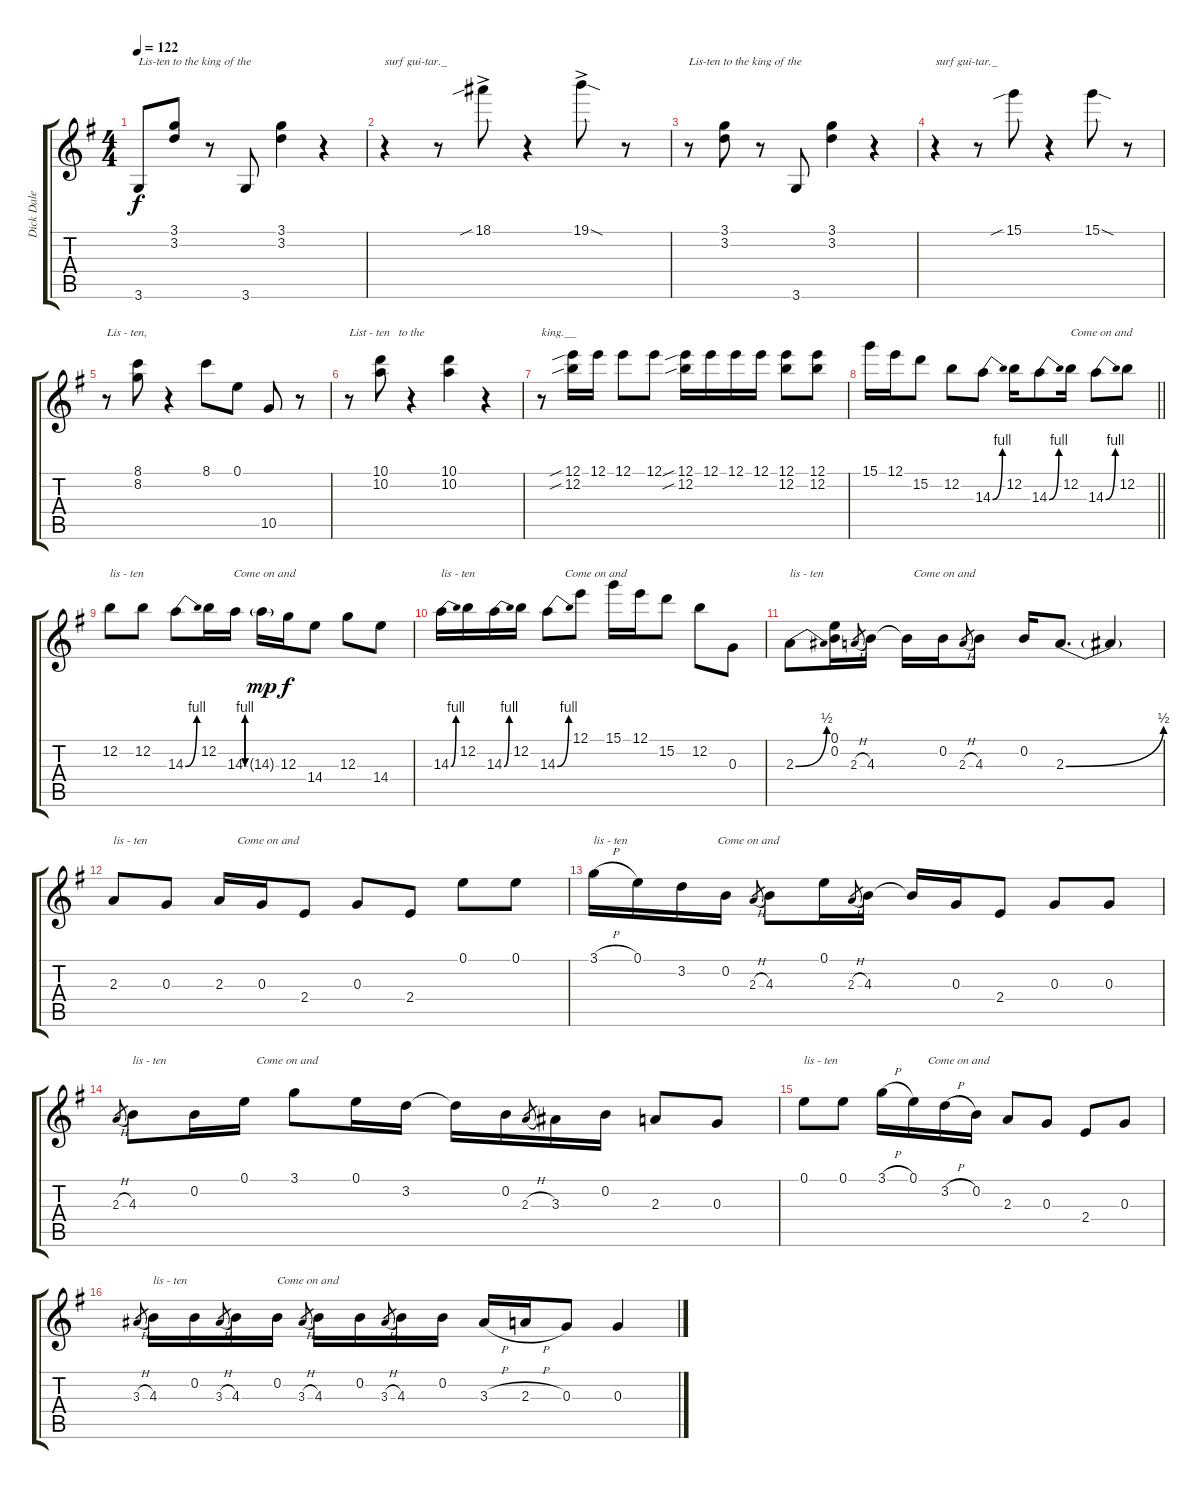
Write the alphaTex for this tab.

\track ("Dick Dale" "Dick Dale") {instrument electricguitarclean}
\staff {score tabs}
\tuning (E4 B3 G3 D3 A2 E2) {hide}
\ts (4 4)
\tempo 122
\clef g2
\ks g
3.6.8{txt "Lis-ten to the king of the" dy f} (3.1 3.2).8 r.8 3.6.8 (3.1 3.2).4 r.4 |
r.4{txt "surf gui-tar._"} r.8 18.1{sib ac}.8 r.4 19.1{sod ac}.8 r.8 |
r.8{txt "Lis-ten to the king of the"} (3.1 3.2).8 r.8 3.6.8 (3.1 3.2).4 r.4 |
r.4{txt "surf gui-tar._"} r.8 15.1{sib}.8 r.4 15.1{sod}.8 r.8 |
r.8{txt "Lis - ten,"} (8.1 8.2).8 r.4 8.1.8 0.1.8 10.5.8 r.8 |
r.8{txt "List - ten   to the"} (10.1 10.2).8 r.4 (10.1 10.2).4 r.4 |
r.8{txt "king.__"} (12.1{sib} 12.2{sib}).16 12.1.16 12.1.8 12.1.8 (12.1{sib} 12.2{sib}).16 12.1.16 12.1.16 12.1.16 (12.1 12.2).8 (12.1 12.2).8 |
\barLineRight lightlight
15.1.16 12.1.16 15.2.8 12.2.8 14.3{be (bend 0 0 60 4)}.8 12.2.16 14.3{be (bend 0 0 60 4)}.8 12.2.16{txt "Come on and"} 14.3{be (bend 0 0 60 4)}.8 12.2.8 |
12.2.8{txt "lis - ten                              Come on and"} 12.2.8 14.3{be (bend 0 0 60 4)}.8 12.2.16 14.3{be (custom 0 0 10 4 20 4 30 0 60 0)}.16 14.3{g}.16{dy mp} 12.3.16{dy f} 14.4.8 12.3.8 14.4.8 |
14.3{be (bend 0 0 60 4)}.16{txt "lis - ten                              Come on and"} 12.2.16 14.3{be (bend 0 0 60 4)}.16 12.2.16 14.3{be (bend 0 0 60 4)}.8 12.1.8 15.1.16 12.1.16 15.2.8 12.2.8 0.3.8 |
2.3{be (bend 0 0 60 2)}.8{txt "lis - ten                              Come on and"} (0.1 0.2).16 2.3{h}.8{gr} 4.3.16 4.3{t}.16 0.2.16 2.3{h}.8{gr} 4.3.8 0.2.16 2.3{be (bend 0 0 60 2)}.8{d} 2.3{t}.4 |
2.3.8{txt "lis - ten                              Come on and"} 0.3.8 2.3.16 0.3.16 2.4.8 0.3.8 2.4.8 0.1.8 0.1.8 |
3.1{h}.16{txt "lis - ten                              Come on and"} 0.1.16 3.2.16 0.2.16 2.3{h}.8{gr} 4.3.8 0.1.16 2.3{h}.8{gr} 4.3.16 4.3{t}.16 0.3.16 2.4.8 0.3.8 0.3.8 |
2.3{h}.8{gr} 4.3.8{txt "lis - ten                              Come on and"} 0.2.16 0.1.16 3.1.8 0.1.16 3.2.16 3.2{t}.16 0.2.16 2.3{h}.8{gr} 3.3.16 0.2.16 2.3.8 0.3.8 |
0.1.8{txt "lis - ten                              Come on and"} 0.1.8 3.1{h}.16 0.1.16 3.2{h}.16 0.2.16 2.3.8 0.3.8 2.4.8 0.3.8 |
3.3{h}.8{gr} 4.3.16{txt "lis - ten                              Come on and" volume 0} 0.2.16 3.3{h}.8{gr} 4.3.16 0.2.16 3.3{h}.8{gr} 4.3.16 0.2.16 3.3{h}.8{gr} 4.3.16 0.2.16 3.3{h}.16 2.3{h}.16 0.3.8 0.3.4
